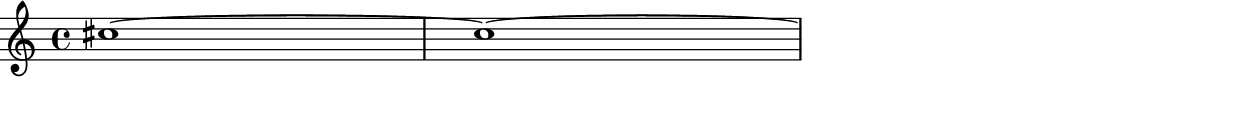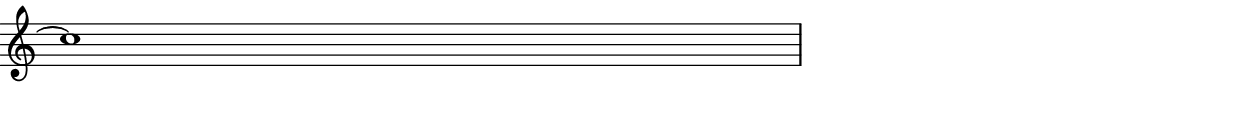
%% Generated by lilypond-book
%% Options: [exampleindent=10.16\mm,indent=0\mm,line-width=160\mm,paper-height=845.047\pt,paper-width=597.508\pt,papersize='(cons (* 597.508 pt) (* 845.047 pt)),quote]
\include "lilypond-book-preamble.ly"


% ****************************************************************
% Start cut-&-pastable-section
% ****************************************************************

#(ly:set-option 'eps-box-padding 3.000000)



\paper {
  #(set-paper-size '(cons (* 597.508 pt) (* 845.047 pt)))
  indent = 0\mm
  line-width = 160\mm
  % offset the left padding, also add 1mm as lilypond creates cropped
  % images with a little space on the right
  line-width = #(- line-width (* mm  3.000000) (* mm 1))
  line-width = 160\mm - 2.0 * 10.16\mm
  % offset the left padding, also add 1mm as lilypond creates cropped
  % images with a little space on the right
  line-width = #(- line-width (* mm  3.000000) (* mm 1))
}

\layout {
  
}




% ****************************************************************
% ly snippet:
% ****************************************************************
\sourcefilename "snippets/hiding-accidentals-on-tied-notes-at-the-start-of-a-new-system.ly"
\sourcefileline 0
%% DO NOT EDIT this file manually; it was automatically
%% generated from the LilyPond Snippet Repository
%% (http://lsr.di.unimi.it).
%%
%% Make any changes in the LSR itself, or in
%% `Documentation/snippets/new/`, then run
%% `scripts/auxiliar/makelsr.pl`.
%%
%% This file is in the public domain.

\version "2.24.0"

\header {
%% Translation of GIT committish: a8a85e19654e46d725563e6deba44083ef137a2c
  texidocja = "
タイで繋がれた音符が改行した際の臨時記号を隠す方法を示しています。
"
  doctitleja = "タイで繋がれた音符が改行した際の臨時記号を隠す"

%% Translation of GIT committish: 2f3474d9af596d677ed5b7ce720ae4d0954a6b51
  texidocit = "
Questo frammento mostra come nascondere le alterazioni delle note unite alla figura precedente mediante una
legatura di valore all'inizio di un nuovo sistema

"
  doctitleit = "Nascondere le alterazioni delle note con legatura di valore
  all'inizio di un nuovo sistema"

%% Translation of GIT committish: 41a008e75e2fe29536406cdf0d71c32a4606f2b8
  texidocfr = "
Cet exemple illustre comment, lorsqu'une note affublée d'une altération
accidentelle est prolongée, ne pas répéter cette altération après un
saut de ligne.
"

  doctitlefr = "Non répétition de l'altération après saut de ligne sur liaison de prolongation"

%% Translation of GIT committish: 8ffecf6be17c6ec2ff87cf31873121a8cce29b09
  texidoces = "
Aquí se muestra la manera de ocultar las alteraciones de las notas
ligadas al comienzo de un sistema nuevo.

"
  doctitlees = "Ocultar las alteraciones sobre notas ligadas al principio de un sistema nuevo"

%% Translation of GIT committish: 8ffecf6be17c6ec2ff87cf31873121a8cce29b09
  texidocca = "
Aquí es mostra la manera d'ocultar les alteracions de les notes
lligades al començament d'uns sistema nou.

"
  doctitleca = "Ocultar les alteracions sobre notes lligades al principi d'un sistema nou"

  lsrtags = "pitches"

  texidoc = "
This shows how to hide accidentals on tied notes at the start of a new
system.
"

  doctitle = "Hiding accidentals on tied notes at the start of a new system"
} % begin verbatim


\relative c'' {
  \override Accidental.hide-tied-accidental-after-break = ##t
  cis1~ cis~
  \break
  cis
}

\paper { tagline = ##f }



% ****************************************************************
% end ly snippet
% ****************************************************************
